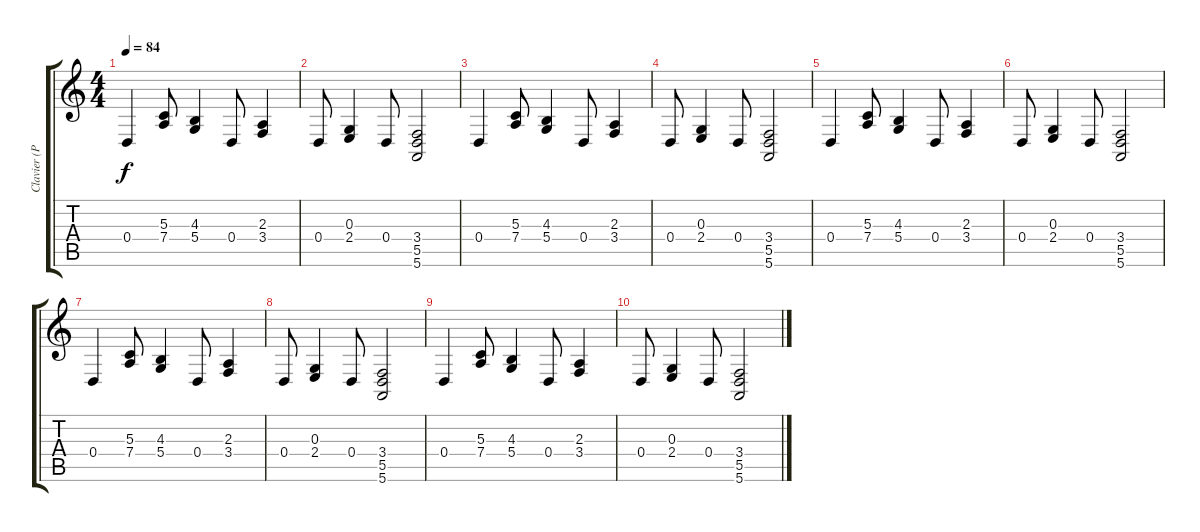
\track ("Clavier (Paul McCartney)" "Clavier (P") {instrument electricpiano2}
\staff {score tabs}
\tuning (E4 B3 G3 D3 A2 E2) {hide}
\ts (4 4)
\tempo 84
\clef g2
\ks c
0.4.4{dy f} (5.3 7.4).8 (4.3 5.4).4 0.4.8 (2.3 3.4).4 |
0.4.8 (0.3 2.4).4 0.4.8 (3.4 5.5 5.6).2 |
0.4.4 (5.3 7.4).8 (4.3 5.4).4 0.4.8 (2.3 3.4).4 |
0.4.8 (0.3 2.4).4 0.4.8 (3.4 5.5 5.6).2 |
0.4.4 (5.3 7.4).8 (4.3 5.4).4 0.4.8 (2.3 3.4).4 |
0.4.8 (0.3 2.4).4 0.4.8 (3.4 5.5 5.6).2 |
0.4.4 (5.3 7.4).8 (4.3 5.4).4 0.4.8 (2.3 3.4).4 |
0.4.8 (0.3 2.4).4 0.4.8 (3.4 5.5 5.6).2 |
0.4.4 (5.3 7.4).8 (4.3 5.4).4 0.4.8 (2.3 3.4).4 |
0.4.8 (0.3 2.4).4 0.4.8 (3.4 5.5 5.6).2
